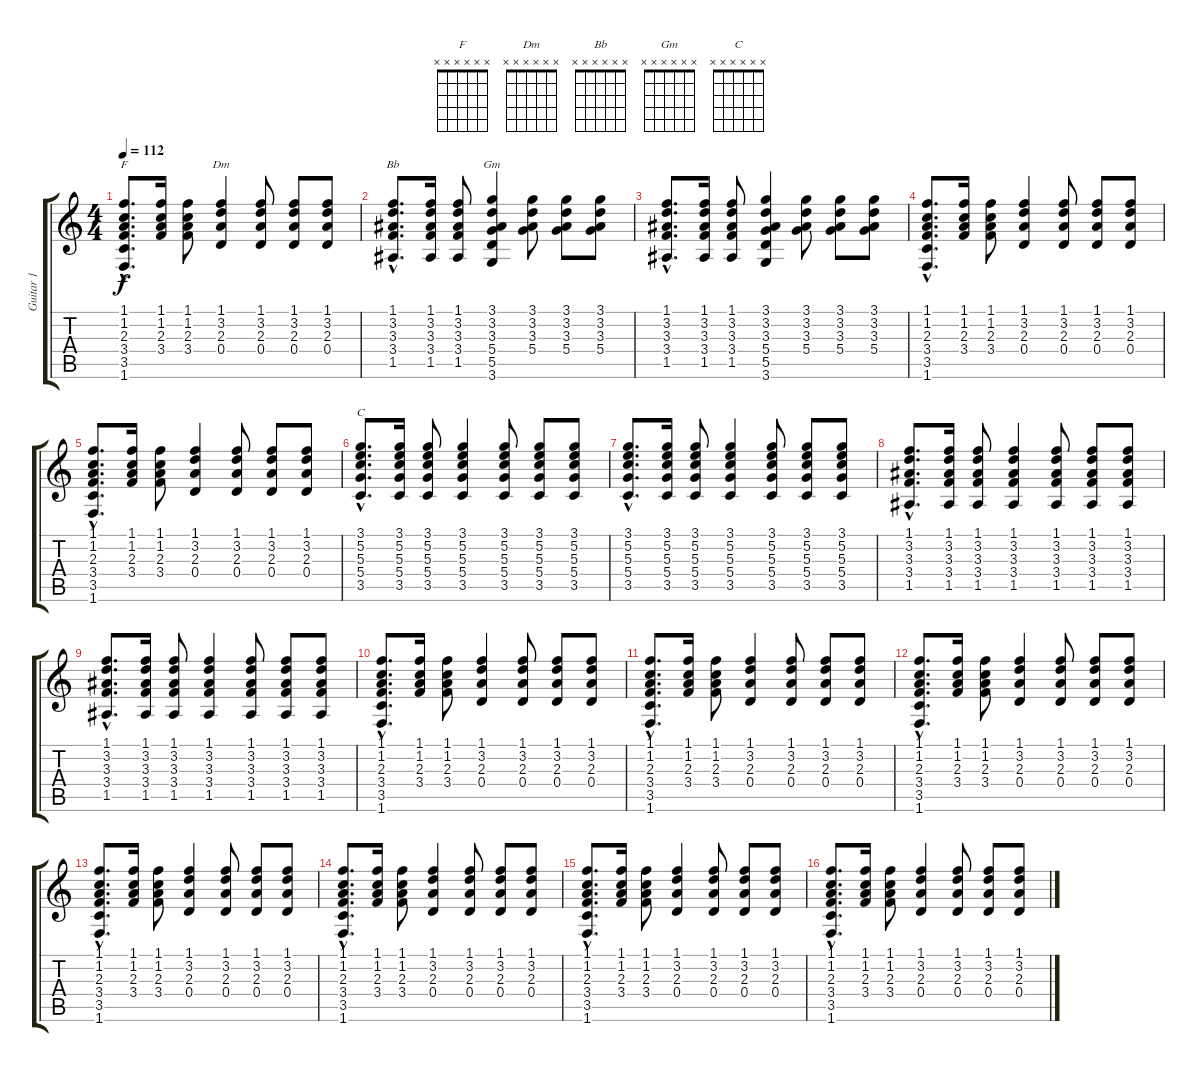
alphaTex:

\track ("Guitar 1" "Guitar 1") {instrument acousticguitarsteel}
\staff {score tabs}
\tuning (E4 B3 G3 D3 A2 E2) {hide}
\chord ("F" x x x x x x) {firstfret 0}
\chord ("Dm" x x x x x x) {firstfret 0}
\chord ("Bb" x x x x x x) {firstfret 0}
\chord ("Gm" x x x x x x) {firstfret 0}
\chord ("C" x x x x x x) {firstfret 0}
\ts (4 4)
\tempo 112
\clef g2
\ks c
(1.1{hac} 1.2{hac} 2.3{hac} 3.4{hac} 3.5{hac} 1.6{hac}).8{d ch "F" dy f} (1.1 1.2 2.3 3.4).16 (1.1 1.2 2.3 3.4).8 (1.1 3.2 2.3 0.4).4{ch "Dm"} (1.1 3.2 2.3 0.4).8 (1.1 3.2 2.3 0.4).8 (1.1 3.2 2.3 0.4).8 |
(1.1{hac} 3.2{hac} 3.3{hac} 3.4{hac} 1.5{hac}).8{d ch "Bb"} (1.1 3.2 3.3 3.4 1.5).16 (1.1 3.2 3.3 3.4 1.5).8 (3.1 3.2 3.3 5.4 5.5 3.6).4{ch "Gm"} (3.1 3.2 3.3 5.4).8 (3.1 3.2 3.3 5.4).8 (3.1 3.2 3.3 5.4).8 |
(1.1{hac} 3.2{hac} 3.3{hac} 3.4{hac} 1.5{hac}).8{d} (1.1 3.2 3.3 3.4 1.5).16 (1.1 3.2 3.3 3.4 1.5).8 (3.1 3.2 3.3 5.4 5.5 3.6).4 (3.1 3.2 3.3 5.4).8 (3.1 3.2 3.3 5.4).8 (3.1 3.2 3.3 5.4).8 |
(1.1{hac} 1.2{hac} 2.3{hac} 3.4{hac} 3.5{hac} 1.6{hac}).8{d} (1.1 1.2 2.3 3.4).16 (1.1 1.2 2.3 3.4).8 (1.1 3.2 2.3 0.4).4 (1.1 3.2 2.3 0.4).8 (1.1 3.2 2.3 0.4).8 (1.1 3.2 2.3 0.4).8 |
(1.1{hac} 1.2{hac} 2.3{hac} 3.4{hac} 3.5{hac} 1.6{hac}).8{d} (1.1 1.2 2.3 3.4).16 (1.1 1.2 2.3 3.4).8 (1.1 3.2 2.3 0.4).4 (1.1 3.2 2.3 0.4).8 (1.1 3.2 2.3 0.4).8 (1.1 3.2 2.3 0.4).8 |
(3.1{hac} 5.2{hac} 5.3{hac} 5.4{hac} 3.5{hac}).8{d ch "C"} (3.1 5.2 5.3 5.4 3.5).16 (3.1 5.2 5.3 5.4 3.5).8 (3.1 5.2 5.3 5.4 3.5).4 (3.1 5.2 5.3 5.4 3.5).8 (3.1 5.2 5.3 5.4 3.5).8 (3.1 5.2 5.3 5.4 3.5).8 |
(3.1{hac} 5.2{hac} 5.3{hac} 5.4{hac} 3.5{hac}).8{d} (3.1 5.2 5.3 5.4 3.5).16 (3.1 5.2 5.3 5.4 3.5).8 (3.1 5.2 5.3 5.4 3.5).4 (3.1 5.2 5.3 5.4 3.5).8 (3.1 5.2 5.3 5.4 3.5).8 (3.1 5.2 5.3 5.4 3.5).8 |
(1.1{hac} 3.2{hac} 3.3{hac} 3.4{hac} 1.5{hac}).8{d} (1.1 3.2 3.3 3.4 1.5).16 (1.1 3.2 3.3 3.4 1.5).8 (1.1 3.2 3.3 3.4 1.5).4 (1.1 3.2 3.3 3.4 1.5).8 (1.1 3.2 3.3 3.4 1.5).8 (1.1 3.2 3.3 3.4 1.5).8 |
(1.1{hac} 3.2{hac} 3.3{hac} 3.4{hac} 1.5{hac}).8{d} (1.1 3.2 3.3 3.4 1.5).16 (1.1 3.2 3.3 3.4 1.5).8 (1.1 3.2 3.3 3.4 1.5).4 (1.1 3.2 3.3 3.4 1.5).8 (1.1 3.2 3.3 3.4 1.5).8 (1.1 3.2 3.3 3.4 1.5).8 |
(1.1{hac} 1.2{hac} 2.3{hac} 3.4{hac} 3.5{hac} 1.6{hac}).8{d} (1.1 1.2 2.3 3.4).16 (1.1 1.2 2.3 3.4).8 (1.1 3.2 2.3 0.4).4 (1.1 3.2 2.3 0.4).8 (1.1 3.2 2.3 0.4).8 (1.1 3.2 2.3 0.4).8 |
(1.1{hac} 1.2{hac} 2.3{hac} 3.4{hac} 3.5{hac} 1.6{hac}).8{d} (1.1 1.2 2.3 3.4).16 (1.1 1.2 2.3 3.4).8 (1.1 3.2 2.3 0.4).4 (1.1 3.2 2.3 0.4).8 (1.1 3.2 2.3 0.4).8 (1.1 3.2 2.3 0.4).8 |
(1.1{hac} 1.2{hac} 2.3{hac} 3.4{hac} 3.5{hac} 1.6{hac}).8{d} (1.1 1.2 2.3 3.4).16 (1.1 1.2 2.3 3.4).8 (1.1 3.2 2.3 0.4).4 (1.1 3.2 2.3 0.4).8 (1.1 3.2 2.3 0.4).8 (1.1 3.2 2.3 0.4).8 |
(1.1{hac} 1.2{hac} 2.3{hac} 3.4{hac} 3.5{hac} 1.6{hac}).8{d} (1.1 1.2 2.3 3.4).16 (1.1 1.2 2.3 3.4).8 (1.1 3.2 2.3 0.4).4 (1.1 3.2 2.3 0.4).8 (1.1 3.2 2.3 0.4).8 (1.1 3.2 2.3 0.4).8 |
(1.1{hac} 1.2{hac} 2.3{hac} 3.4{hac} 3.5{hac} 1.6{hac}).8{d} (1.1 1.2 2.3 3.4).16 (1.1 1.2 2.3 3.4).8 (1.1 3.2 2.3 0.4).4 (1.1 3.2 2.3 0.4).8 (1.1 3.2 2.3 0.4).8 (1.1 3.2 2.3 0.4).8 |
(1.1{hac} 1.2{hac} 2.3{hac} 3.4{hac} 3.5{hac} 1.6{hac}).8{d} (1.1 1.2 2.3 3.4).16 (1.1 1.2 2.3 3.4).8 (1.1 3.2 2.3 0.4).4 (1.1 3.2 2.3 0.4).8 (1.1 3.2 2.3 0.4).8 (1.1 3.2 2.3 0.4).8 |
(1.1{hac} 1.2{hac} 2.3{hac} 3.4{hac} 3.5{hac} 1.6{hac}).8{d} (1.1 1.2 2.3 3.4).16 (1.1 1.2 2.3 3.4).8 (1.1 3.2 2.3 0.4).4 (1.1 3.2 2.3 0.4).8 (1.1 3.2 2.3 0.4).8 (1.1 3.2 2.3 0.4).8
